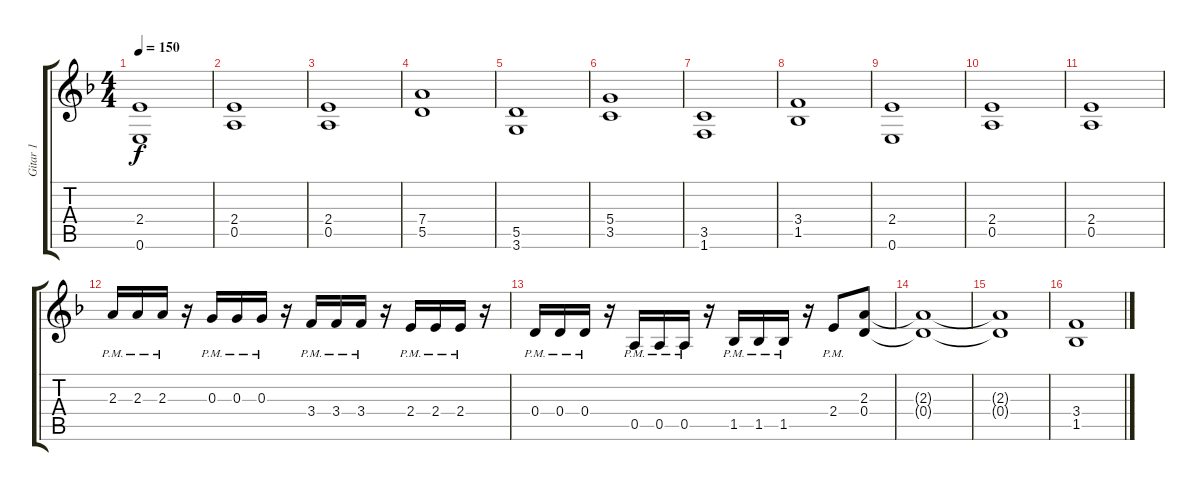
\track ("Gitar 1" "Gitar 1") {instrument overdrivenguitar}
\staff {score tabs}
\tuning (E4 B3 G3 D3 A2 E2) {hide}
\ts (4 4)
\tempo 150
\clef g2
\ks f
(2.4 0.6).1{dy f} |
(2.4 0.5).1 |
(2.4 0.5).1 |
(7.4 5.5).1 |
(5.5 3.6).1 |
(5.4 3.5).1 |
(3.5 1.6).1 |
(3.4 1.5).1 |
(2.4 0.6).1 |
(2.4 0.5).1 |
(2.4 0.5).1 |
2.3{pm}.16 2.3{pm}.16 2.3{pm}.16 r.16 0.3{pm}.16 0.3{pm}.16 0.3{pm}.16 r.16 3.4{pm}.16 3.4{pm}.16 3.4{pm}.16 r.16 2.4{pm}.16 2.4{pm}.16 2.4{pm}.16 r.16 |
0.4{pm}.16 0.4{pm}.16 0.4{pm}.16 r.16 0.5{pm}.16 0.5{pm}.16 0.5{pm}.16 r.16 1.5{pm}.16 1.5{pm}.16 1.5{pm}.16 r.16 2.4{pm}.8 (2.3 0.4).8 |
(2.3{t} 0.4{t}).1 |
(2.3{t} 0.4{t}).1 |
(3.4 1.5).1
